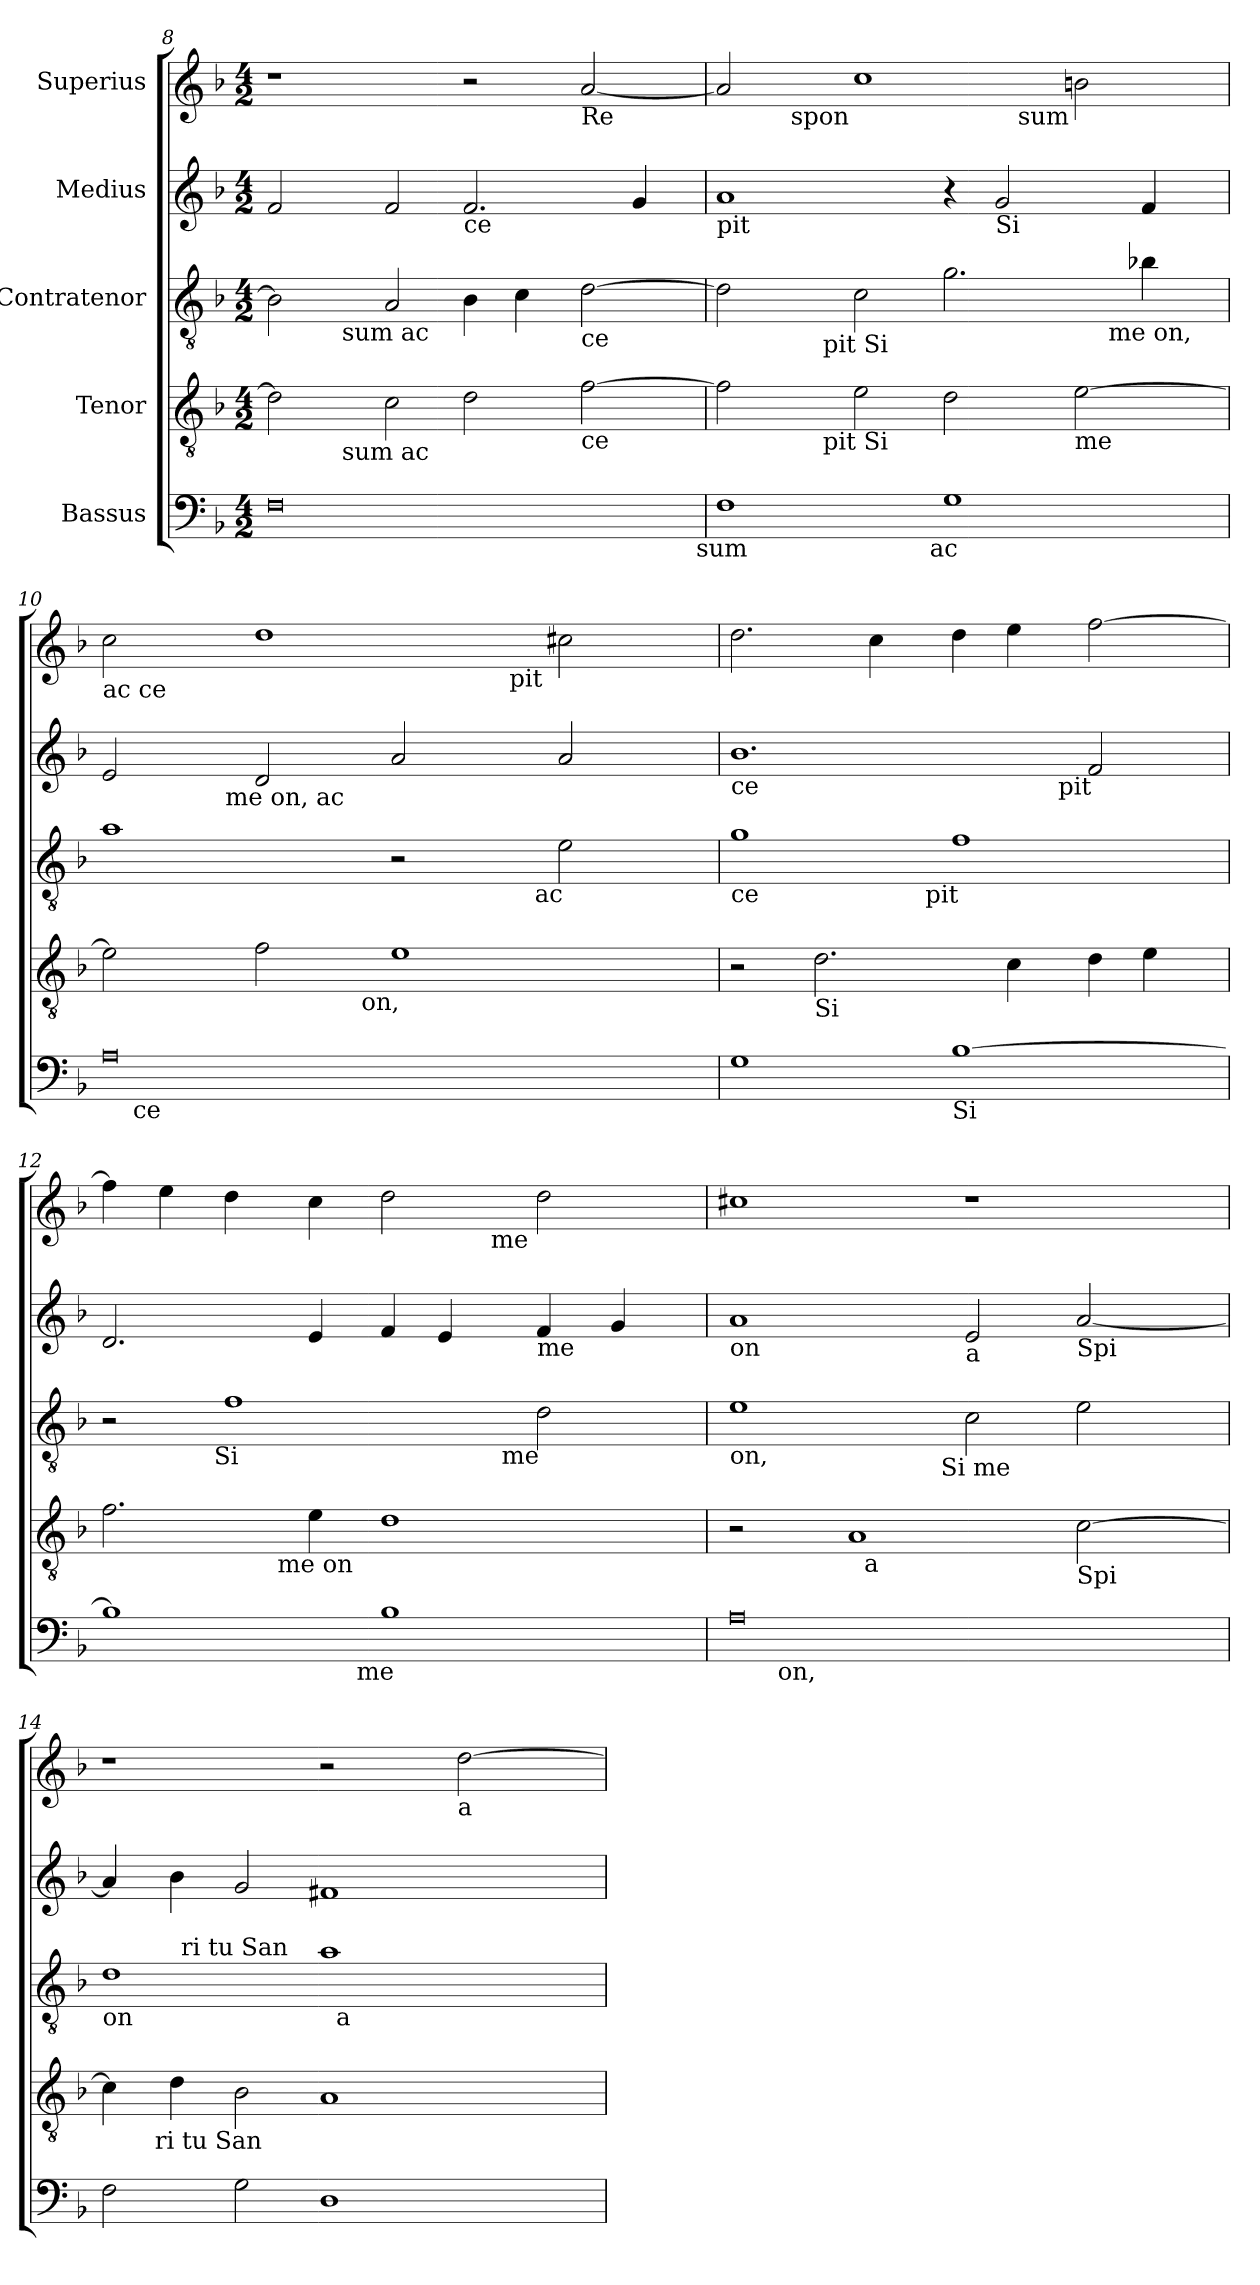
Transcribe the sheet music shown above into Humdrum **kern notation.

**kern	**kern	**kern	**kern	**kern
*part5	*part4	*part3	*part2	*part1
*staff5	*staff4	*staff3	*staff2	*staff1
*I"Bassus	*I"Tenor	*I"Contratenor	*I"Medius	*I"Superius
*clefF4	*clefGv2	*clefGv2	*clefG2	*clefG2
*ITrd7c12	*	*	*	*
*k[b-]	*k[b-]	*k[b-]	*k[b-]	*k[b-]
*F:	*F:	*F:	*F:	*F:
*M4/2	*M4/2	*M4/2	*M4/2	*M4/2
=8	=8	=8	=8	=8
*^	*^	*^	*	*
0FF	1ryy	2d\]	4ryy	2B-\]	4ryy	2f/	1r
.	.	.	16ryy	.	16ryy	.	.
!	!	!	!	!	!LO:TX:b:t=sum ac	!	!
!	!	!	!LO:TX:b:t=sum ac	!	!	!	!
.	.	.	1ryy	.	1ryy	.	.
.	.	2c\	.	2A/	.	2f/	.
!	!	!	!	!	!	!LO:TX:b:t=ce	!
.	2ryy	2d\	.	4B-\	.	2.f/	2r
.	.	.	.	4c\	.	.	.
.	.	.	2ryy	.	2ryy	.	.
!	!	!	!	!	!	!	!LO:TX:b:t=Re
!	!	!	!	!LO:TX:b:t=ce	!	!	!
!	!	!LO:TX:b:t=ce	!	!	!	!	!
.	4ryy	[>2f\	.	[>2d\	.	.	[<2a/
.	8...ryy	.	.	.	.	4g/	.
.	.	.	8.ryy	.	8.ryy	.	.
!	!LO:TX:b:t=sum	!	!	!	!	!	!
.	64ryy	.	.	.	.	.	.
=9	=9	=9	=9	=9	=9	=9	=9
!	!	!	!	!	!	!LO:TX:b:t=pit	!
*	*	*	*	*	*^	*	*^
1FF	2ryy	2f\]	4ryy	2d\]	4ryy	1ryy	1a	2a/]	4ryy
.	.	.	8ryy	.	8ryy	.	.	.	16ryy
!	!	!	!	!	!	!	!	!	!LO:TX:b:t=spon
.	.	.	.	.	.	.	.	.	1ryy
.	.	.	64ryy	.	64ryy	.	.	.	.
!	!	!	!	!	!LO:TX:b:t=pit Si	!	!	!	!
!	!	!	!LO:TX:b:t=pit Si	!	!	!	!	!	!
.	.	.	1ryy	.	1ryy	.	.	.	.
.	4...ryy	2e\	.	2c\	.	.	.	1cc	.
!	!LO:TX:b:t=ac	!	!	!	!	!	!	!	!
.	1ryy	.	.	.	.	.	.	.	.
1GG	.	2d\	.	2.g\	.	2ryy	4r	.	.
!	!	!	!	!	!	!	!LO:TX:b:t=Si	!	!
.	.	.	.	.	.	.	2g/	.	.
!	!	!	!	!	!	!	!	!	!LO:TX:b:t=sum
.	.	.	.	.	.	.	.	.	2ryy
.	.	.	2ryy	.	2ryy	.	.	.	.
!	!	!LO:TX:b:t=me	!	!	!	!	!	!	!
.	.	[>2e\	.	.	.	8ryy	.	2bn\	.
!	!	!	!	!	!	!LO:TX:b:t=me on,	!	!	!
.	.	.	.	.	.	4.ryy	.	.	.
.	.	.	.	4b-X\	.	.	4f/	.	.
.	.	.	.	.	.	.	.	.	8.ryy
.	.	.	16..ryy	.	16..ryy	.	.	.	.
.	32ryy	.	.	.	.	.	.	.	.
=10	=10	=10	=10	=10	=10	=10	=10	=10	=10
!	!	!	!	!	!	!	!	!LO:TX:b:t=ac ce	!
*	*	*	*	*	*v	*v	*^	*	*
0AA	16.ryy	2e\]	2ryy	1a	1ryy	2e/	4ryy	2cc\	1ryy
!	!LO:TX:b:t=ce	!	!	!	!	!	!	!	!
.	1ryy	.	.	.	.	.	.	.	.
.	.	.	.	.	.	.	8ryy	.	.
.	.	.	.	.	.	.	32ryy	.	.
!	!	!	!	!	!	!	!LO:TX:b:t=me on, ac	!	!
.	.	.	.	.	.	.	1ryy	.	.
.	.	2f\	4ryy	.	.	2d/	.	1dd	.
.	.	.	8ryy	.	.	.	.	.	.
.	.	.	32ryy	.	.	.	.	.	.
!	!	!	!LO:TX:b:t=on,	!	!	!	!	!	!
.	.	.	1ryy	.	.	.	.	.	.
.	.	1e	.	2r	4..ryy	2a/	.	.	4ryy
.	2ryy	.	.	.	.	.	.	.	.
.	.	.	.	.	.	.	.	.	8ryy
.	.	.	.	.	.	.	.	.	64ryy
!	!	!	!	!	!	!	!	!	!LO:TX:b:t=pit
.	.	.	.	.	.	.	.	.	2ryy
.	.	.	.	.	.	.	2ryy	.	.
!	!	!	!	!	!LO:TX:b:t=ac	!	!	!	!
.	.	.	.	.	2ryy	.	.	.	.
.	.	.	.	2e\	.	2a/	.	2cc#X\	.
.	4ryy	.	.	.	.	.	.	.	.
.	8ryy	.	.	.	.	.	.	.	.
.	.	.	.	.	.	.	.	.	16..ryy
.	.	.	16.ryy	.	.	.	16.ryy	.	.
.	.	.	.	.	16ryy	.	.	.	.
.	32ryy	.	.	.	.	.	.	.	.
=11	=11	=11	=11	=11	=11	=11	=11	=11	=11
!	!	!	!	!	!	!	!	!LO:TX:b:t=Si	!
!	!	!	!	!	!	!LO:TX:b:t=ce	!	!	!
!	!	!	!	!LO:TX:b:t=ce	!	!	!	!	!
!LO:TX:b:t=pit	!	!	!	!	!	!	!	!	!
*v	*v	*	*	*	*	*	*	*v	*v
*	*v	*v	*	*	*	*	*
1GG	2r	1g	2ryy	1.b-	1ryy	2.dd\
!	!LO:TX:b:t=Si	!	!	!	!	!
.	2.d\	.	4ryy	.	.	.
.	.	.	8ryy	.	.	4cc\
.	.	.	32.ryy	.	.	.
!	!	!	!LO:TX:b:t=pit	!	!	!
.	.	.	1ryy	.	.	.
!LO:TX:b:t=Si	!	!	!	!	!	!
[>1BB-	.	1f	.	.	4ryy	4dd\
.	4c\	.	.	.	8ryy	4ee\
.	.	.	.	.	32ryy	.
!	!	!	!	!	!LO:TX:b:t=pit	!
.	.	.	.	.	2ryy	.
.	4d\	.	.	2f/	.	[>2ff\
.	4e\	.	.	.	.	.
.	.	.	.	.	16.ryy	.
.	.	.	16ryy	.	.	.
.	.	.	64ryy	.	.	.
=12	=12	=12	=12	=12	=12	=12
!	!	!	!	!LO:TX:b:t=Si	!	!
*^	*^	*	*^	*v	*v	*^
1BB-]	2...ryy	2.f\	2ryy	2r	4ryy	1ryy	2.d/	4ff\]	1ryy
.	.	.	.	.	8...ryy	.	.	4ee\	.
!	!	!	!	!	!LO:TX:b:t=Si	!	!	!	!
.	.	.	.	.	1ryy	.	.	.	.
.	.	.	8ryy	1f	.	.	.	4dd\	.
.	.	.	32ryy	.	.	.	.	.	.
!	!	!	!LO:TX:b:t=me on	!	!	!	!	!	!
.	.	.	1ryy	.	.	.	.	.	.
.	.	4e\	.	.	.	.	4e/	4cc\	.
!	!LO:TX:b:t=me	!	!	!	!	!	!	!	!
.	1ryy	.	.	.	.	.	.	.	.
1BB-	.	1d	.	.	.	4ryy	4f/	2dd\	4ryy
.	.	.	.	.	.	8ryy	4e/	.	8ryy
.	.	.	.	.	.	32.ryy	.	.	32ryy
!	!	!	!	!	!	!	!	!	!LO:TX:b:t=me
.	.	.	.	.	.	.	.	.	2ryy
!	!	!	!	!	!	!LO:TX:b:t=me	!	!	!
.	.	.	.	.	.	2ryy	.	.	.
.	.	.	.	.	2ryy	.	.	.	.
!	!	!	!	!	!	!	!LO:TX:b:t=me	!	!
.	.	.	.	2d\	.	.	4f/	2dd\	.
.	.	.	4ryy	.	.	.	.	.	.
.	.	.	.	.	.	.	4g/	.	.
.	.	.	16.ryy	.	.	.	.	.	16.ryy
.	.	.	.	.	.	16ryy	.	.	.
.	16ryy	.	.	.	.	.	.	.	.
.	.	.	.	.	64ryy	64ryy	.	.	.
=13	=13	=13	=13	=13	=13	=13	=13	=13	=13
!	!	!	!	!	!	!	!	!LO:TX:b:t=on	!
!	!	!	!	!	!	!	!LO:TX:b:t=on	!	!
!	!	!	!	!LO:TX:b:t=on,	!	!	!	!	!
*	*	*	*	*	*v	*v	*	*v	*v
0AA	8ryy	2r	2ryy	1e	2...ryy	1a	1cc#X
.	64ryy	.	.	.	.	.	.
!	!LO:TX:b:t=on,	!	!	!	!	!	!
.	1ryy	.	.	.	.	.	.
.	.	1A	32ryy	.	.	.	.
!	!	!	!LO:TX:b:t=a	!	!	!	!
.	.	.	1ryy	.	.	.	.
!	!	!	!	!	!LO:TX:b:t=Si me	!	!
.	.	.	.	.	1ryy	.	.
!	!	!	!	!	!	!LO:TX:b:t=a	!
.	.	.	.	2c\	.	2e/	1r
.	2ryy	.	.	.	.	.	.
!	!	!	!	!	!	!LO:TX:b:t=Spi	!
!	!	!LO:TX:b:t=Spi	!	!	!	!	!
.	.	[<2c\	.	2e\	.	[<2a/	.
.	.	.	4...ryy	.	.	.	.
.	4ryy	.	.	.	.	.	.
.	16..ryy	.	.	.	.	.	.
.	.	.	.	.	16ryy	.	.
!!LO:LB:g=z
=14	=14	=14	=14	=14	=14	=14	=14
!	!	!	!	!LO:TX:b:t=on	!	!	!
*v	*v	*	*	*	*^	*	*
2FF\	4c\]	8..ryy	1d	4ryy	1ryy	4a/]	1r
!	!	!LO:TX:b:t=ri tu San	!	!	!	!	!
.	.	1ryy	.	.	.	.	.
.	4d\	.	.	64ryy	.	4b-\	.
!	!	!	!	!LO:TX:a:t=ri tu San	!	!	!
.	.	.	.	1ryy	.	.	.
2GG\	2B-\	.	.	.	.	2g/	.
1DD	1A	.	1a	.	32ryy	1f#X	2r
!	!	!	!	!	!LO:TX:b:t=a	!	!
.	.	.	.	.	2ryy	.	.
.	.	2ryy	.	.	.	.	.
.	.	.	.	2ryy	.	.	.
!	!	!	!	!	!	!	!LO:TX:b:t=a
.	.	.	.	.	.	.	[>2dd\
.	.	.	.	.	4...ryy	.	.
.	.	4ryy	.	.	.	.	.
.	.	.	.	8...ryy	.	.	.
.	.	32ryy	.	.	.	.	.
*	*v	*v	*	*	*	*	*
*	*	*v	*v	*v	*	*
=	=	=	=	=
*-	*-	*-	*-	*-
